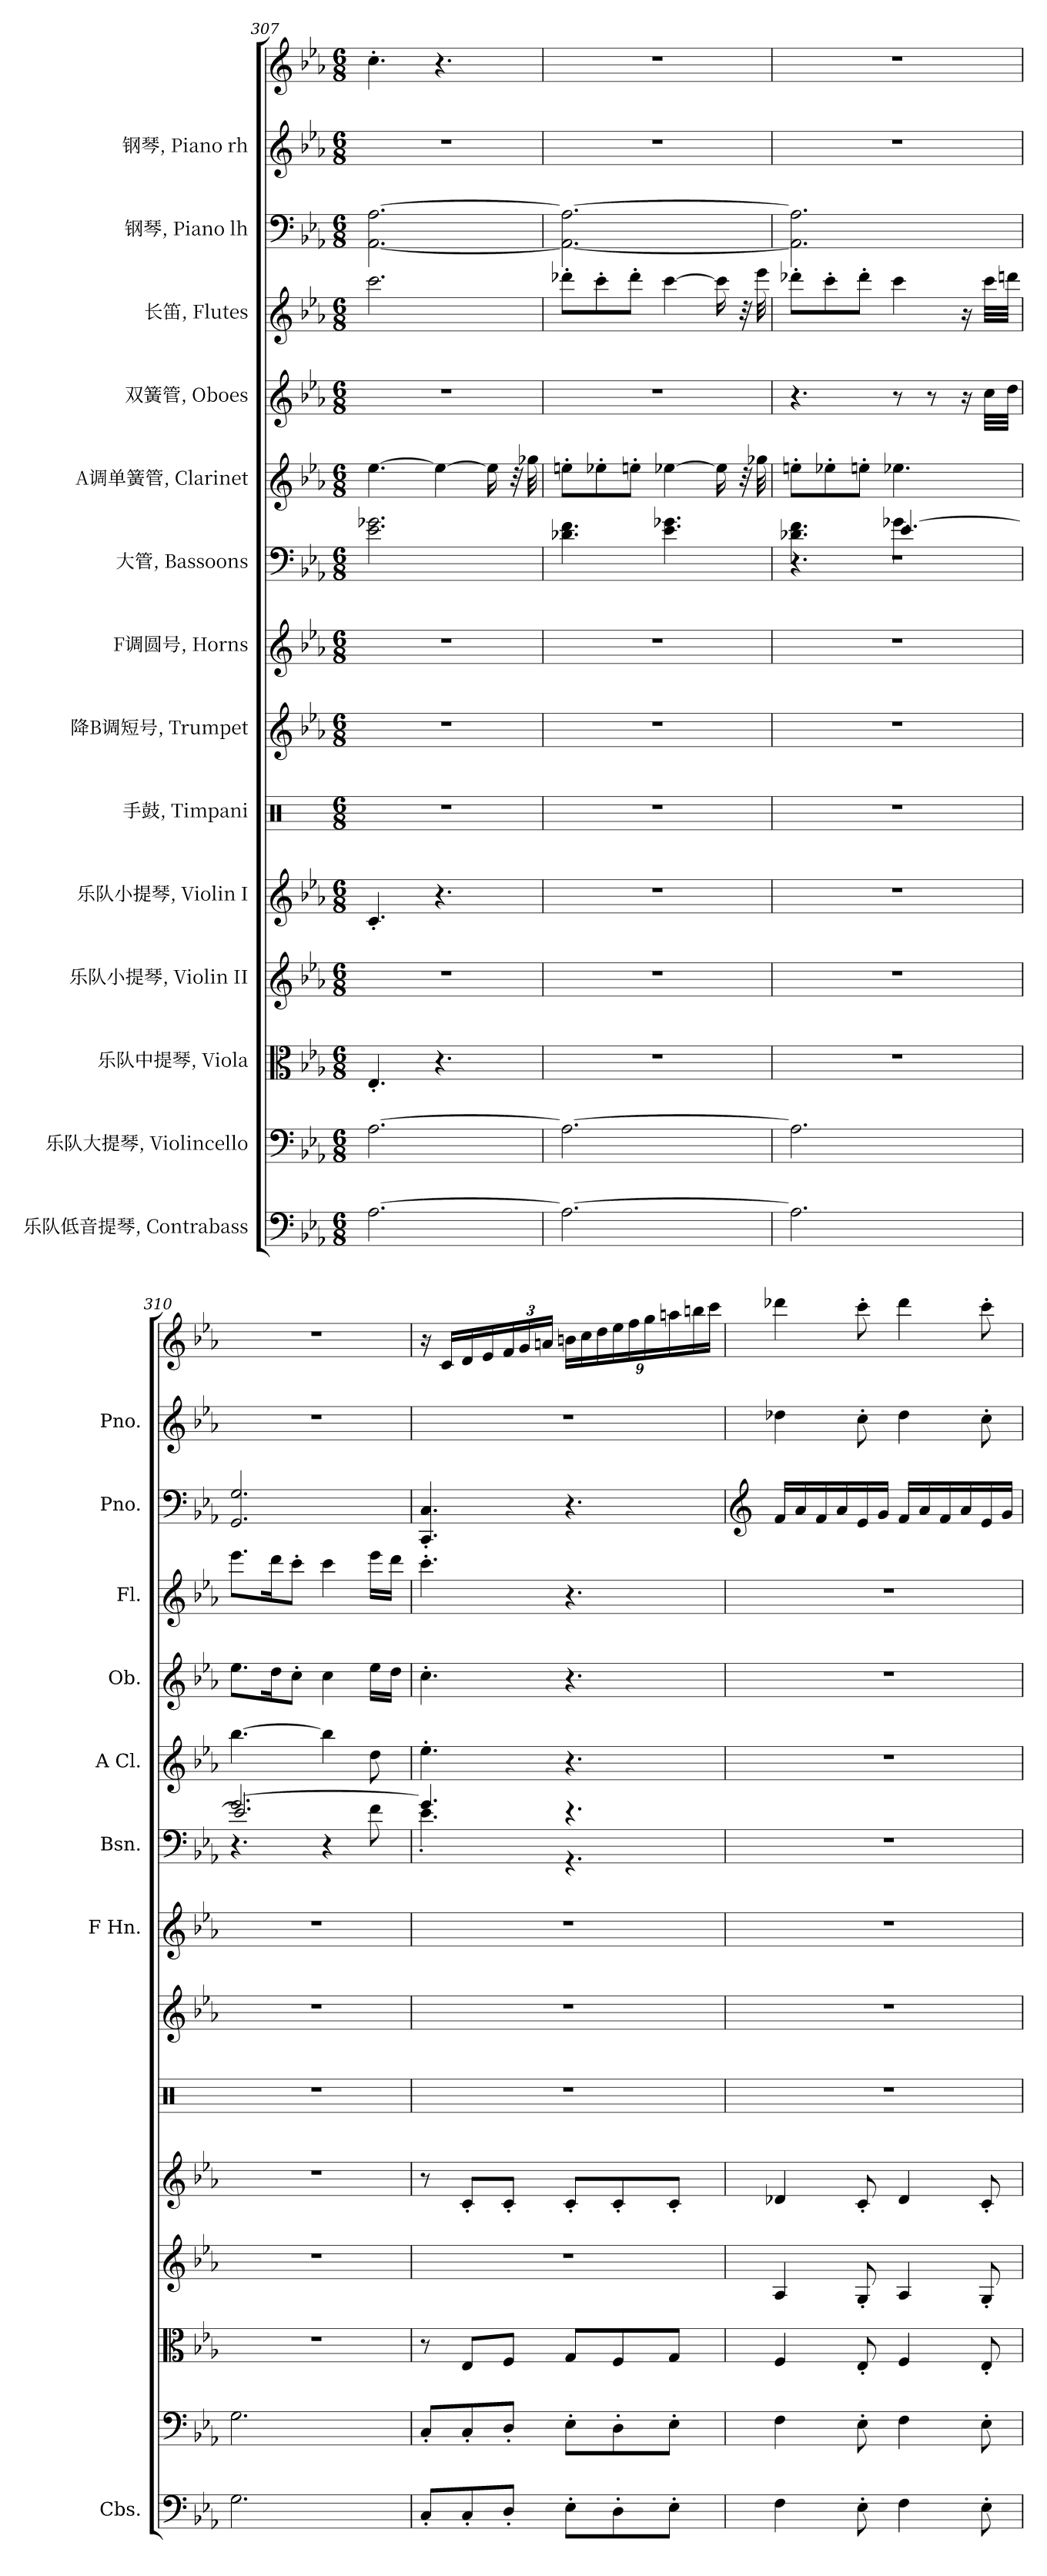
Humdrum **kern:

**kern	**kern	**kern	**kern	**kern	**kern	**kern	**kern	**kern	**kern	**kern	**kern	**kern	**kern	**kern
*part14	*part13	*part12	*part11	*part10	*part9	*part8	*part7	*part6	*part5	*part4	*part3	*part2	*part1	*part1
*staff15	*staff14	*staff13	*staff12	*staff11	*staff10	*staff9	*staff8	*staff7	*staff6	*staff5	*staff4	*staff3	*staff2	*staff1
*I"乐队低音提琴, Contrabass	*I"乐队大提琴, Violincello	*I"乐队中提琴, Viola	*I"乐队小提琴, Violin II	*I"乐队小提琴, Violin I	*I"手鼓, Timpani	*I"降B调短号, Trumpet	*I"F调圆号, Horns	*I"大管, Bassoons	*I"A调单簧管, Clarinet	*I"双簧管, Oboes	*I"长笛, Flutes	*I"钢琴, Piano lh	*I"钢琴, Piano rh	*
*I'Cbs.	*	*	*	*	*	*	*I'F Hn.	*I'Bsn.	*I'A Cl.	*I'Ob.	*I'Fl.	*I'Pno.	*I'Pno.	*
!!LO:PB:g=z
*clefF4	*clefF4	*clefC3	*clefG2	*clefG2	*clefX	*clefG2	*clefG2	*clefF4	*clefG2	*clefG2	*clefG2	*clefF4	*clefG2	*clefG2
*ITrd7c12	*	*	*	*	*	*ITrd1c2	*ITrd4c7	*	*ITrd2c3	*	*	*	*	*
*k[b-e-a-]	*k[b-e-a-]	*k[b-e-a-]	*k[b-e-a-]	*k[b-e-a-]	*k[]	*k[b-e-a-d-g-]	*k[b-e-a-d-]	*k[b-e-a-]	*k[]	*k[b-e-a-]	*k[b-e-a-]	*k[b-e-a-]	*k[b-e-a-]	*k[b-e-a-]
*M6/8	*M6/8	*M6/8	*M6/8	*M6/8	*M6/8	*M6/8	*M6/8	*M6/8	*M6/8	*M6/8	*M6/8	*M6/8	*M6/8	*M6/8
=307	=307	=307	=307	=307	=307	=307	=307	=307	=307	=307	=307	=307	=307	=307
[2.AA-\	[2.A-\	4.E-'/	2.r	4.c'/	2.r	2.r	2.r	2.e-\ 2.g-X\	[4.cc\	2.r	2.ccc\	[2.AA-\ [2.A-\	2.r	4.cc'\
.	.	4.r	.	4.r	.	.	.	.	4cc\_	.	.	.	.	4.r
.	.	.	.	.	.	.	.	.	16cc\]	.	.	.	.	.
.	.	.	.	.	.	.	.	.	32r	.	.	.	.	.
.	.	.	.	.	.	.	.	.	32ee-X\	.	.	.	.	.
=308	=308	=308	=308	=308	=308	=308	=308	=308	=308	=308	=308	=308	=308	=308
2.AA-\_	2.A-\_	2.r	2.r	2.r	2.r	2.r	2.r	4.d-X\ 4.f\	8cc#X'\L	2.r	8ddd-X'\L	2.AA-\_ 2.A-\_	2.r	2.r
.	.	.	.	.	.	.	.	.	8ccn'\	.	8ccc'\	.	.	.
.	.	.	.	.	.	.	.	.	8cc#X'\J	.	8ddd-'\J	.	.	.
.	.	.	.	.	.	.	.	4.e-\ 4.g-X\	[4ccn\	.	[4ccc\	.	.	.
.	.	.	.	.	.	.	.	.	16cc\]	.	16ccc\]	.	.	.
.	.	.	.	.	.	.	.	.	32r	.	32r	.	.	.
.	.	.	.	.	.	.	.	.	32ee-X\	.	32eee-\	.	.	.
=309	=309	=309	=309	=309	=309	=309	=309	=309	=309	=309	=309	=309	=309	=309
*	*	*	*	*	*	*	*	*^	*	*	*	*	*	*
*	*	*	*	*	*	*	*	*	*^	*	*	*	*	*	*
2.AA-\]	2.A-\]	2.r	2.r	2.r	2.r	2.r	2.r	2.r	4.d-X\ 4.f\	4.r	8cc#X'\L	4.r	8ddd-X'\L	2.AA-\] 2.A-\]	2.r	2.r
.	.	.	.	.	.	.	.	.	.	.	8ccn'\	.	8ccc'\	.	.	.
.	.	.	.	.	.	.	.	.	.	.	8cc#X'\J	.	8ddd-'\J	.	.	.
.	.	.	.	.	.	.	.	.	4.g-X\	[4.e-/	4.ccn\	8r	4ccc\	.	.	.
.	.	.	.	.	.	.	.	.	.	.	.	8r	.	.	.	.
.	.	.	.	.	.	.	.	.	.	.	.	16r	16r	.	.	.
.	.	.	.	.	.	.	.	.	.	.	.	32cc\LLL	32ccc\LLL	.	.	.
.	.	.	.	.	.	.	.	.	.	.	.	32dd\JJJ	32dddn\JJJ	.	.	.
=310	=310	=310	=310	=310	=310	=310	=310	=310	=310	=310	=310	=310	=310	=310	=310	=310
2.GG\	2.G\	2.r	2.r	2.r	2.r	2.r	2.r	[2.g/	4.r	2.e-/]	[4.gg\	8.ee-\L	8.eee-\L	2.GG/ 2.G/	2.r	2.r
.	.	.	.	.	.	.	.	.	.	.	.	16dd\K	16ddd\K	.	.	.
.	.	.	.	.	.	.	.	.	.	.	.	8cc'\J	8ccc'\J	.	.	.
.	.	.	.	.	.	.	.	.	4r	.	4gg\]	4cc\	4ccc\	.	.	.
.	.	.	.	.	.	.	.	.	8f\	.	8b\	16ee-\LL	16eee-\LL	.	.	.
.	.	.	.	.	.	.	.	.	.	.	.	16dd\JJ	16ddd\JJ	.	.	.
*	*	*	*	*	*	*	*	*	*v	*v	*	*	*	*	*	*
!!LO:PB:g=z
=311	=311	=311	=311	=311	=311	=311	=311	=311	=311	=311	=311	=311	=311	=311	=311
8CC'/L	8C'/L	8r	2.r	8r	2.r	2.r	2.r	4.g/]	4.e-'\	4.cc'\	4.cc'\	4.ccc'\	4.CC/' 4.C/'	2.r	16r
.	.	.	.	.	.	.	.	.	.	.	.	.	.	.	16c/LL
8CC'/	8C'/	8E-/L	.	8c'/L	.	.	.	.	.	.	.	.	.	.	16d/
.	.	.	.	.	.	.	.	.	.	.	.	.	.	.	16e-/
*	*	*	*	*	*	*	*	*	*	*	*	*	*	*	*Xbrackettup
8DD'/J	8D'/J	8F/J	.	8c'/J	.	.	.	.	.	.	.	.	.	.	24f/
.	.	.	.	.	.	.	.	.	.	.	.	.	.	.	24g/
.	.	.	.	.	.	.	.	.	.	.	.	.	.	.	24an/JJ
8EE-'\L	8E-'\L	8G/L	.	8c'/L	.	.	.	4.r	4.r	4.r	4.r	4.r	4.r	.	24bn\LL
.	.	.	.	.	.	.	.	.	.	.	.	.	.	.	24cc\
.	.	.	.	.	.	.	.	.	.	.	.	.	.	.	24dd\
8DD'\	8D'\	8F/	.	8c'/	.	.	.	.	.	.	.	.	.	.	24ee-\
.	.	.	.	.	.	.	.	.	.	.	.	.	.	.	24ff\
.	.	.	.	.	.	.	.	.	.	.	.	.	.	.	24gg\
8EE-'\J	8E-'\J	8G/J	.	8c'/J	.	.	.	.	.	.	.	.	.	.	24aan\
.	.	.	.	.	.	.	.	.	.	.	.	.	.	.	24bbn\
.	.	.	.	.	.	.	.	.	.	.	.	.	.	.	24ccc\JJ
*	*	*	*	*	*	*	*	*v	*v	*	*	*	*	*	*
=312	=312	=312	=312	=312	=312	=312	=312	=312	=312	=312	=312	=312	=312	=312
*	*	*	*	*	*	*	*	*	*	*	*	*clefG2	*	*
4FF\	4F\	4F/	4A-/	4d-X/	2.r	2.r	2.r	2.r	2.r	2.r	2.r	16f/LL	4dd-X\	4ddd-X\
.	.	.	.	.	.	.	.	.	.	.	.	16a-/	.	.
.	.	.	.	.	.	.	.	.	.	.	.	16f/	.	.
.	.	.	.	.	.	.	.	.	.	.	.	16a-/	.	.
8EE-'\	8E-'\	8E-'/	8G'/	8c'/	.	.	.	.	.	.	.	16e-/	8cc'\	8ccc'\
.	.	.	.	.	.	.	.	.	.	.	.	16g/JJ	.	.
4FF\	4F\	4F/	4A-/	4d-/	.	.	.	.	.	.	.	16f/LL	4dd-\	4ddd-\
.	.	.	.	.	.	.	.	.	.	.	.	16a-/	.	.
.	.	.	.	.	.	.	.	.	.	.	.	16f/	.	.
.	.	.	.	.	.	.	.	.	.	.	.	16a-/	.	.
8EE-'\	8E-'\	8E-'/	8G'/	8c'/	.	.	.	.	.	.	.	16e-/	8cc'\	8ccc'\
.	.	.	.	.	.	.	.	.	.	.	.	16g/JJ	.	.
=	=	=	=	=	=	=	=	=	=	=	=	=	=	=
*-	*-	*-	*-	*-	*-	*-	*-	*-	*-	*-	*-	*-	*-	*-
